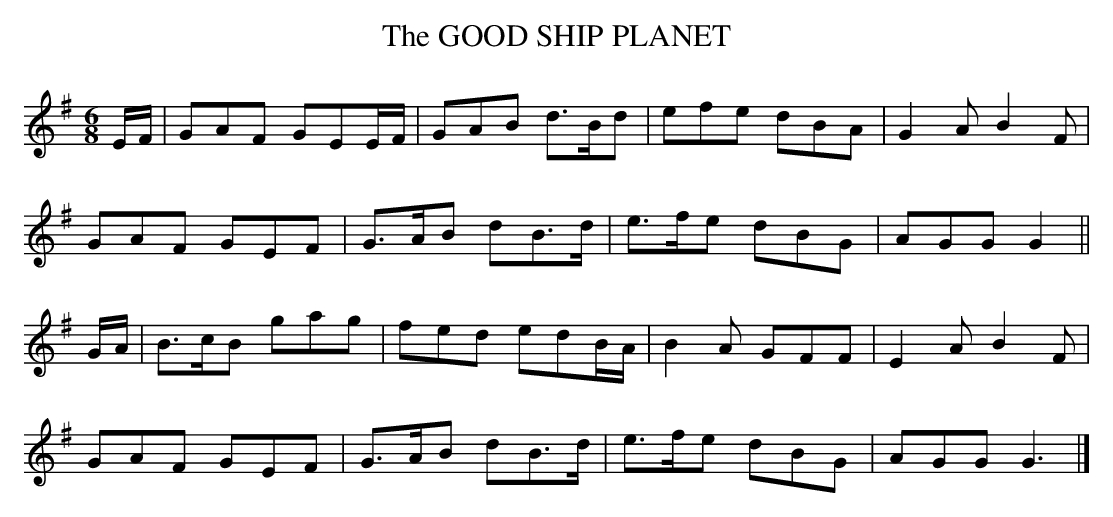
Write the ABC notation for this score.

X:1
T:GOOD SHIP PLANET, The
Y:"cheerfully"
is included.
m.4 - |G-G/F/G/A/| > |*G2A|
m.11 = |B-B/A/G/A/| > |**B2A|
m.12 = |E-E/F/G/A/| > |***E2A|
M:6/8
L:1/8
K:G
E/F/|GAF GEE/F/|GAB d>Bd|efe dBA|*G2A B2F|
GAF GEF|G>AB dB>d|e>fe dBG|AGG G2||
G/A/|B>cB gag|fed edB/A/|**B2A GFF|***E2A B2F|
GAF GEF|G>AB dB>d|e>fe dBG|AGG G3|]
